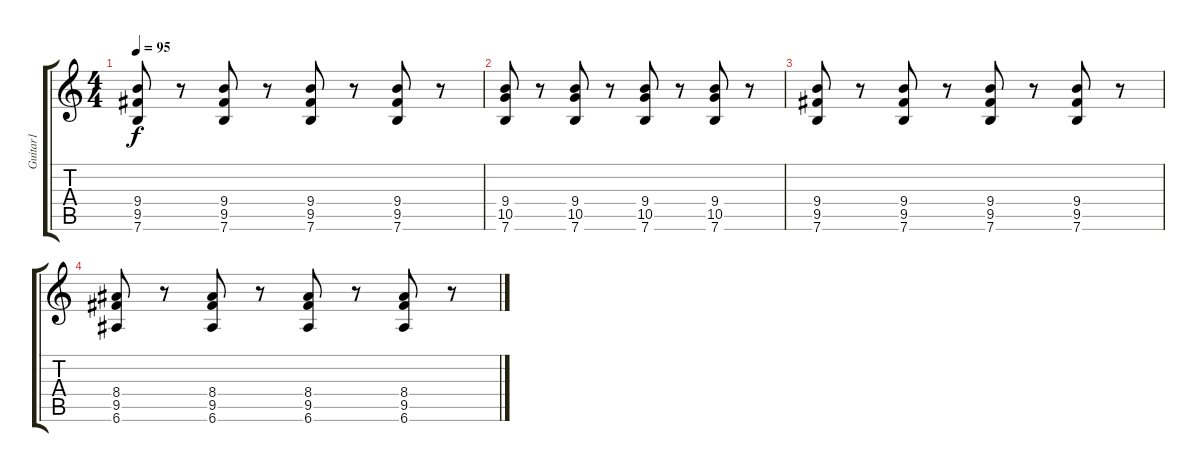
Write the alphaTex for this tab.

\track ("Guitar1" "Guitar1") {instrument electricguitarjazz}
\staff {score tabs}
\tuning (E4 B3 G3 D3 A2 E2) {hide}
\ts (4 4)
\tempo 95
\clef g2
\ks c
(9.4 9.5 7.6).8{dy f} r.8 (9.4 9.5 7.6).8 r.8 (9.4 9.5 7.6).8 r.8 (9.4 9.5 7.6).8 r.8 |
(9.4 10.5 7.6).8 r.8 (9.4 10.5 7.6).8 r.8 (9.4 10.5 7.6).8 r.8 (9.4 10.5 7.6).8 r.8 |
(9.4 9.5 7.6).8 r.8 (9.4 9.5 7.6).8 r.8 (9.4 9.5 7.6).8 r.8 (9.4 9.5 7.6).8 r.8 |
(8.4 9.5 6.6).8 r.8 (8.4 9.5 6.6).8 r.8 (8.4 9.5 6.6).8 r.8 (8.4 9.5 6.6).8 r.8
